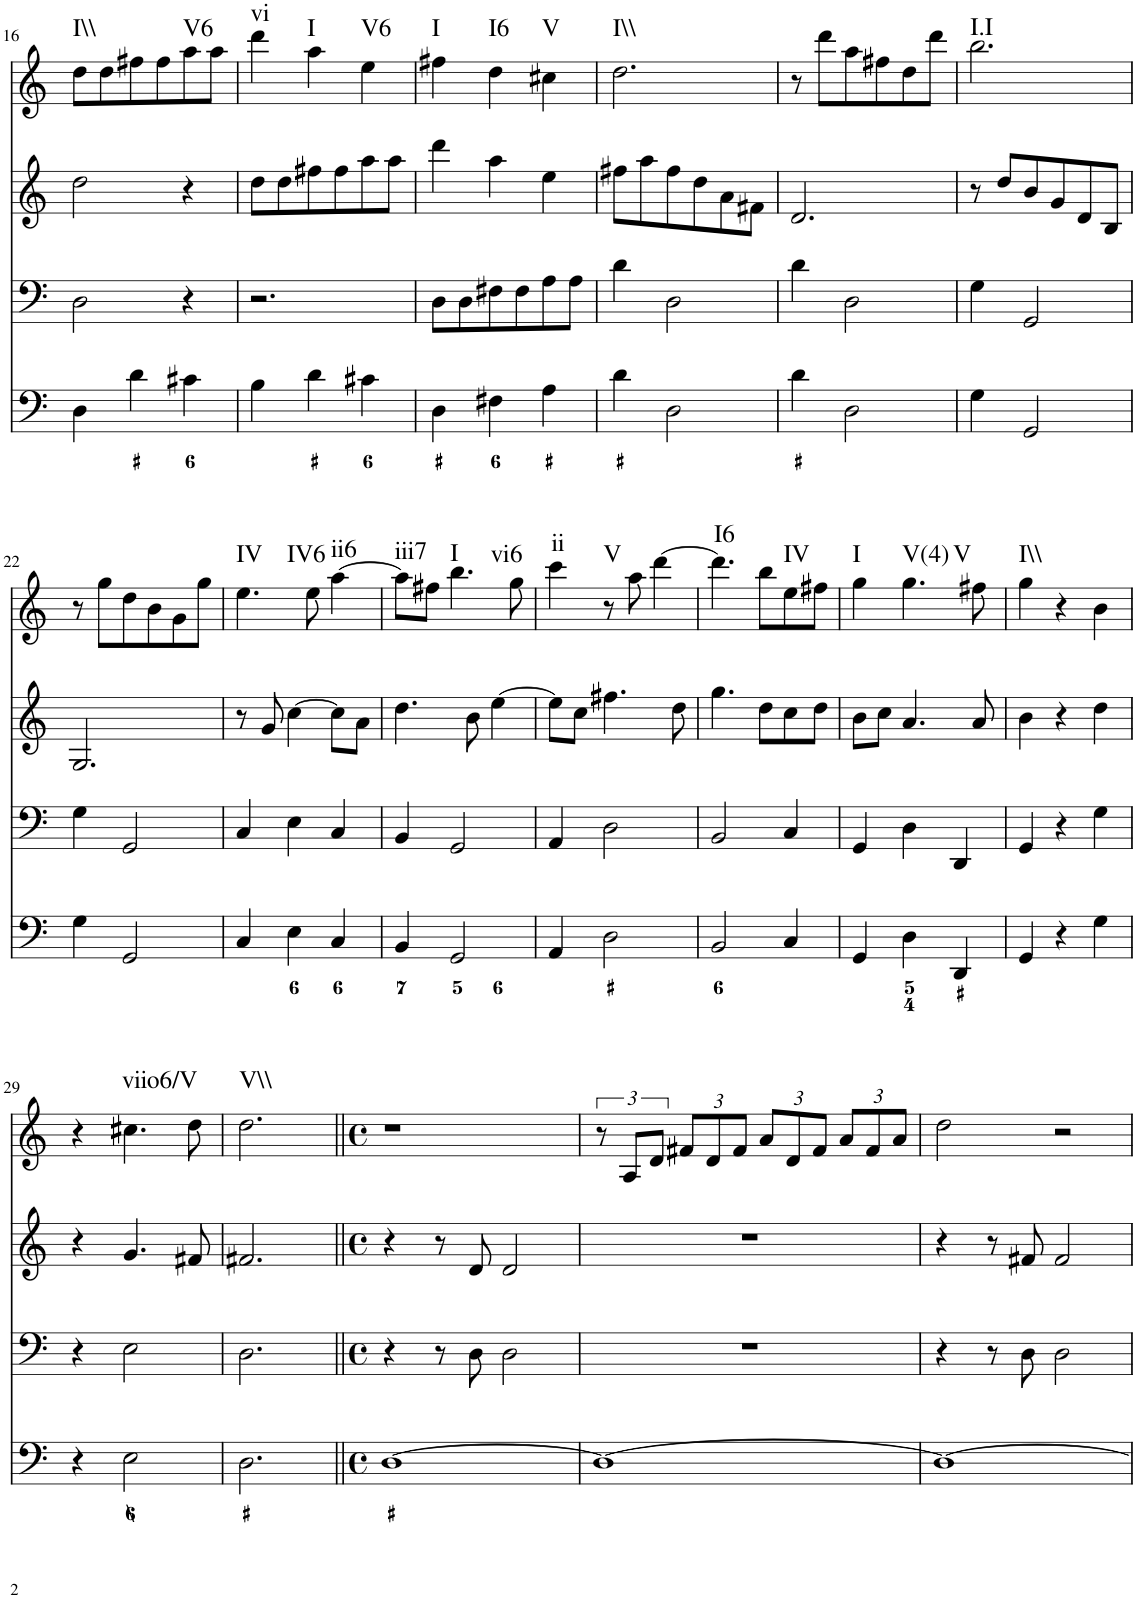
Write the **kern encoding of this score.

**kern	**kern	**kern	**kern	**harte
*part4	*part3	*part2	*part1	*part1
*staff4	*staff3	*staff2	*staff1	*
*I"violn	*I"violn	*I"cello	*I"organ	*
!!LO:PB:g=z
*clefF4	*clefF4	*clefG2	*clefG2	*
*k[]	*k[]	*k[]	*k[]	*
*M3/4	*M3/4	*M3/4	*M3/4	*
=16	=16	=16	=16	=16
!	!	!	!	!LO:H:kt=I\\
4D\	2D\	2dd\	8dd\L	N
.	.	.	8dd\	.
4d\	.	.	8ff#X\	.
.	.	.	8ff#\	.
!	!	!	!	!LO:H:kt=V6
4c#X\	4r	4r	8aa\	N
.	.	.	8aa\J	.
=17	=17	=17	=17	=17
!	!	!	!	!LO:H:kt=vi
4B\	2.r	8dd\L	4ddd\	N
.	.	8dd\	.	.
!	!	!	!	!LO:H:kt=I
4d\	.	8ff#X\	4aa\	N
.	.	8ff#\	.	.
!	!	!	!	!LO:H:kt=V6
4c#X\	.	8aa\	4ee\	N
.	.	8aa\J	.	.
=18	=18	=18	=18	=18
!	!	!	!	!LO:H:kt=I
4D\	8D\L	4ddd\	4ff#X\	N
.	8D\	.	.	.
!	!	!	!	!LO:H:kt=I6
4F#X\	8F#X\	4aa\	4dd\	N
.	8F#\	.	.	.
!	!	!	!	!LO:H:kt=V
4A\	8A\	4ee\	4cc#X\	N
.	8A\J	.	.	.
=19	=19	=19	=19	=19
!	!	!	!	!LO:H:kt=I\\
4d\	4d\	8ff#X\L	2.dd\	N
.	.	8aa\	.	.
2D\	2D\	8ff#\	.	.
.	.	8dd\	.	.
.	.	8a\	.	.
.	.	8f#X\J	.	.
=20	=20	=20	=20	=20
4d\	4d\	2.d/	8r	.
.	.	.	8ddd\L	.
2D\	2D\	.	8aa\	.
.	.	.	8ff#X\	.
.	.	.	8dd\	.
.	.	.	8ddd\J	.
=21	=21	=21	=21	=21
!	!	!	!	!LO:H:kt=I.I
4G\	4G\	8r	2.bb\	N
.	.	8dd/L	.	.
2GG/	2GG/	8b/	.	.
.	.	8g/	.	.
.	.	8d/	.	.
.	.	8B/J	.	.
!!LO:LB:g=z
=22	=22	=22	=22	=22
4G\	4G\	2.G/	8r	.
.	.	.	8gg\L	.
2GG/	2GG/	.	8dd\	.
.	.	.	8b\	.
.	.	.	8g\	.
.	.	.	8gg\J	.
=23	=23	=23	=23	=23
!	!	!	!	!LO:H:n=1:kt=IV
!	!	!	!	!LO:H:n=2:kt=IV6
4C/	4C/	8r	4.ee\	N N
.	.	8g/	.	.
4E\	4E\	[4cc\	.	.
.	.	.	8ee\	.
!	!	!	!	!LO:H:kt=ii6
4C/	4C/	8cc\L]	[4aa\	N
.	.	8a\J	.	.
=24	=24	=24	=24	=24
!	!	!	!	!LO:H:kt=iii7
4BB/	4BB/	4.dd\	8aa\L]	N
.	.	.	8ff#X\J	.
!	!	!	!	!LO:H:n=1:kt=I
!	!	!	!	!LO:H:n=2:kt=vi6
2GG/	2GG/	.	4.bb\	N N
.	.	8b\	.	.
.	.	[4ee\	.	.
.	.	.	8gg\	.
=25	=25	=25	=25	=25
!	!	!	!	!LO:H:kt=ii
4AA/	4AA/	8ee\L]	4ccc\	N
.	.	8cc\J	.	.
!	!	!	!	!LO:H:kt=V
2D\	2D\	4.ff#X\	8r	N
.	.	.	8aa\	.
.	.	.	[4ddd\	.
.	.	8dd\	.	.
=26	=26	=26	=26	=26
!	!	!	!	!LO:H:kt=I6
2BB/	2BB/	4.gg\	4.ddd\]	N
.	.	8dd\L	8bb\L	.
!	!	!	!	!LO:H:kt=IV
4C/	4C/	8cc\	8ee\	N
.	.	8dd\J	8ff#X\J	.
=27	=27	=27	=27	=27
!	!	!	!	!LO:H:kt=I
4GG/	4GG/	8b\L	4gg\	N
.	.	8cc\J	.	.
!	!	!	!	!LO:H:n=1:kt=V(4)
!	!	!	!	!LO:H:n=2:kt=V
4D\	4D\	4.a/	4.gg\	N N
4DD/	4DD/	.	.	.
.	.	8a/	8ff#X\	.
=28	=28	=28	=28	=28
!	!	!	!	!LO:H:kt=I\\
4GG/	4GG/	4b\	4gg\	N
4r	4r	4r	4r	.
4G\	4G\	4dd\	4b\	.
!!LO:LB:g=z
=29	=29	=29	=29	=29
4r	4r	4r	4r	.
!	!	!	!	!LO:H:kt=viio6/V
2E\	2E\	4.g/	4.cc#X\	N
.	.	8f#X/	8dd\	.
=30	=30	=30	=30	=30
!	!	!	!	!LO:H:kt=V\\
2.D\	2.D\	2.f#X/	2.dd\	N
=31||	=31||	=31||	=31||	=31||
*M4/4	*M4/4	*M4/4	*M4/4	*
*met(c)	*met(c)	*met(c)	*met(c)	*
[1D	4r	4r	1r	.
.	8r	8r	.	.
.	8D\	8d/	.	.
.	2D\	2d/	.	.
=32	=32	=32	=32	=32
1D_	1r	1r	12r	.
.	.	.	12A/L	.
.	.	.	12d/J	.
*	*	*	*Xbrackettup	*
.	.	.	12f#X/L	.
.	.	.	12d/	.
.	.	.	12f#/J	.
.	.	.	12a/L	.
.	.	.	12d/	.
.	.	.	12f#/J	.
.	.	.	12a/L	.
.	.	.	12f#/	.
.	.	.	12a/J	.
=33	=33	=33	=33	=33
1D_	4r	4r	2dd\	.
.	8r	8r	.	.
.	8D\	8f#X/	.	.
.	2D\	2f#/	2r	.
=	=	=	=	=
*-	*-	*-	*-	*-
